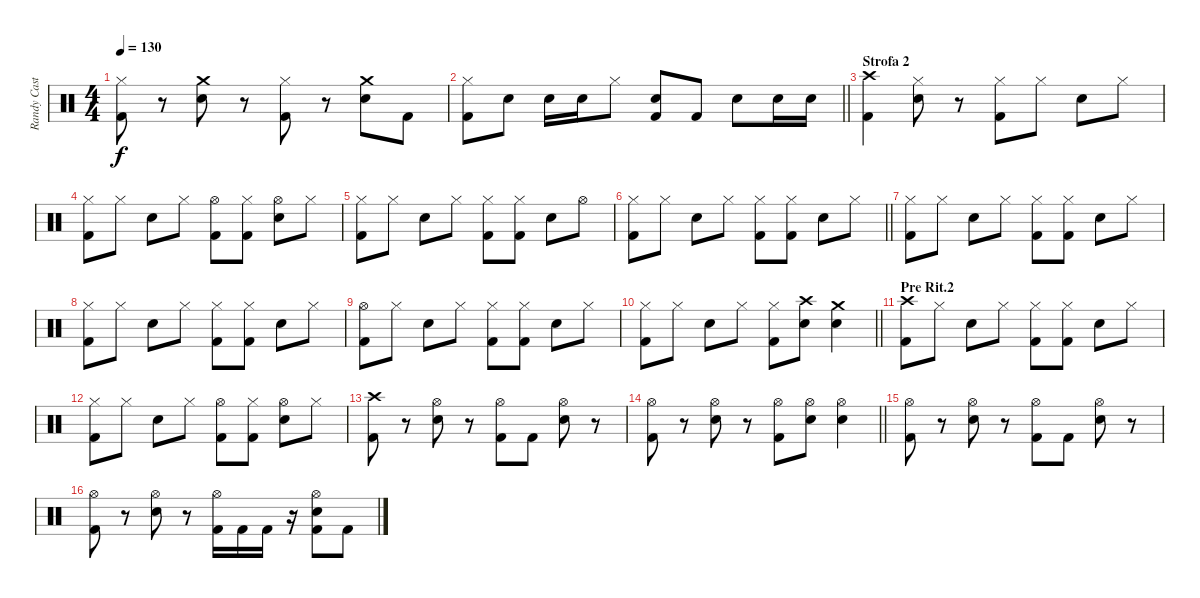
\track ("Randy Castillo" "Randy Cast") {instrument percussion}
\staff {score}
\articulation defaults
\ts (4 4)
\tempo 130
\clef neutral
\ks c
("Hi-Hat (closed)" "Kick (hit) 2").8{dy f} r.8 ("Crash medium (hit)" "Snare (hit) 2").8 r.8 ("Hi-Hat (closed)" "Kick (hit) 2").8 r.8 ("Crash medium (hit)" "Snare (hit) 2").8 "Kick (hit) 2".8 |
\barLineRight lightlight
("Hi-Hat (closed)" "Kick (hit) 2").8 "Snare (hit) 2".8 "Snare (hit) 2".16 "Snare (hit) 2".16 "Hi-Hat (closed)".8 ("Snare (hit) 2" "Kick (hit) 2").8 "Kick (hit) 2".8 "Snare (hit) 2".8 "Snare (hit) 2".16 "Snare (hit) 2".16 |
\section ("" "Strofa 2")
("Crash high (hit)" "Kick (hit) 2").4 ("Hi-Hat (closed)" "Snare (hit) 2").8 r.8 ("Hi-Hat (closed)" "Kick (hit) 2").8 "Hi-Hat (closed)".8 "Snare (hit) 2".8 "Hi-Hat (closed)".8 |
("Hi-Hat (closed)" "Kick (hit) 2").8 "Hi-Hat (closed)".8 "Snare (hit) 2".8 "Hi-Hat (closed)".8 ("Hi-Hat (open)" "Kick (hit) 2").8 ("Hi-Hat (closed)" "Kick (hit) 2").8 ("Hi-Hat (open)" "Snare (hit) 2").8 "Hi-Hat (closed)".8 |
("Hi-Hat (closed)" "Kick (hit) 2").8 "Hi-Hat (closed)".8 "Snare (hit) 2".8 "Hi-Hat (closed)".8 ("Hi-Hat (closed)" "Kick (hit) 2").8 ("Hi-Hat (closed)" "Kick (hit) 2").8 "Snare (hit) 2".8 "Hi-Hat (open)".8 |
\barLineRight lightlight
("Hi-Hat (closed)" "Kick (hit) 2").8 "Hi-Hat (closed)".8 "Snare (hit) 2".8 "Hi-Hat (closed)".8 ("Hi-Hat (closed)" "Kick (hit) 2").8 ("Hi-Hat (closed)" "Kick (hit) 2").8 "Snare (hit) 2".8 "Hi-Hat (closed)".8 |
\section ("" "")
("Hi-Hat (closed)" "Kick (hit) 2").8 "Hi-Hat (closed)".8 "Snare (hit) 2".8 "Hi-Hat (closed)".8 ("Hi-Hat (closed)" "Kick (hit) 2").8 ("Hi-Hat (closed)" "Kick (hit) 2").8 "Snare (hit) 2".8 "Hi-Hat (closed)".8 |
("Hi-Hat (closed)" "Kick (hit) 2").8 "Hi-Hat (closed)".8 "Snare (hit) 2".8 "Hi-Hat (closed)".8 ("Hi-Hat (closed)" "Kick (hit) 2").8 ("Hi-Hat (closed)" "Kick (hit) 2").8 "Snare (hit) 2".8 "Hi-Hat (closed)".8 |
("Hi-Hat (open)" "Kick (hit) 2").8 "Hi-Hat (closed)".8 "Snare (hit) 2".8 "Hi-Hat (closed)".8 ("Hi-Hat (closed)" "Kick (hit) 2").8 ("Hi-Hat (closed)" "Kick (hit) 2").8 "Snare (hit) 2".8 "Hi-Hat (closed)".8 |
\barLineRight lightlight
("Hi-Hat (closed)" "Kick (hit) 2").8 "Hi-Hat (closed)".8 "Snare (hit) 2".8 "Hi-Hat (closed)".8 ("Hi-Hat (closed)" "Kick (hit) 2").8 ("Crash high (hit)" "Snare (hit) 2").8 ("Crash medium (hit)" "Snare (hit) 2").4 |
\section ("" "Pre Rit.2")
("Crash high (hit)" "Kick (hit) 2").8 "Hi-Hat (closed)".8 "Snare (hit) 2".8 "Hi-Hat (closed)".8 ("Hi-Hat (closed)" "Kick (hit) 2").8 ("Hi-Hat (closed)" "Kick (hit) 2").8 "Snare (hit) 2".8 "Hi-Hat (closed)".8 |
("Hi-Hat (closed)" "Kick (hit) 2").8 "Hi-Hat (closed)".8 "Snare (hit) 2".8 "Hi-Hat (closed)".8 ("Hi-Hat (open)" "Kick (hit) 2").8 ("Hi-Hat (closed)" "Kick (hit) 2").8 ("Hi-Hat (open)" "Snare (hit) 2").8 "Hi-Hat (closed)".8 |
("Crash high (hit)" "Kick (hit) 2").8 r.8 ("Hi-Hat (open)" "Snare (hit) 2").8 r.8 ("Hi-Hat (open)" "Kick (hit) 2").8 "Kick (hit) 2".8 ("Hi-Hat (open)" "Snare (hit) 2").8 r.8 |
\barLineRight lightlight
("Hi-Hat (open)" "Kick (hit) 2").8 r.8 ("Hi-Hat (open)" "Snare (hit) 2").8 r.8 ("Hi-Hat (open)" "Kick (hit) 2").8 ("Hi-Hat (open)" "Snare (hit) 2").8 ("Hi-Hat (open)" "Snare (hit) 2").4 |
\section ("" "")
("Hi-Hat (open)" "Kick (hit) 2").8 r.8 ("Hi-Hat (open)" "Snare (hit) 2").8 r.8 ("Hi-Hat (open)" "Kick (hit) 2").8 "Kick (hit) 2".8 ("Hi-Hat (open)" "Electric Snare (hit)").8 r.8 |
("Hi-Hat (open)" "Kick (hit) 2").8 r.8 ("Hi-Hat (open)" "Snare (hit) 2").8 r.8 ("Hi-Hat (open)" "Kick (hit) 2").16 "Kick (hit) 2".16 "Kick (hit) 2".16 r.16 ("Hi-Hat (open)" "Snare (hit) 2" "Kick (hit) 2").8 "Kick (hit) 2".8
